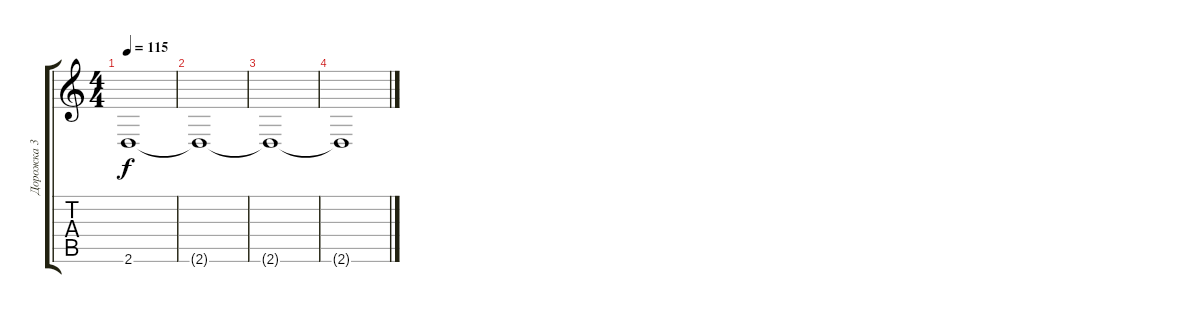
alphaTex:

\track ("Дорожка 3" "Дорожка 3") {instrument distortionguitar}
\staff {score tabs}
\tuning (D4 A3 F3 C3 G2 C2) {hide}
\ts (4 4)
\tempo 115
\clef g2
\ks c
2.6{t}.1{dy f} |
2.6{t}.1 |
2.6{t}.1 |
2.6{t}.1
